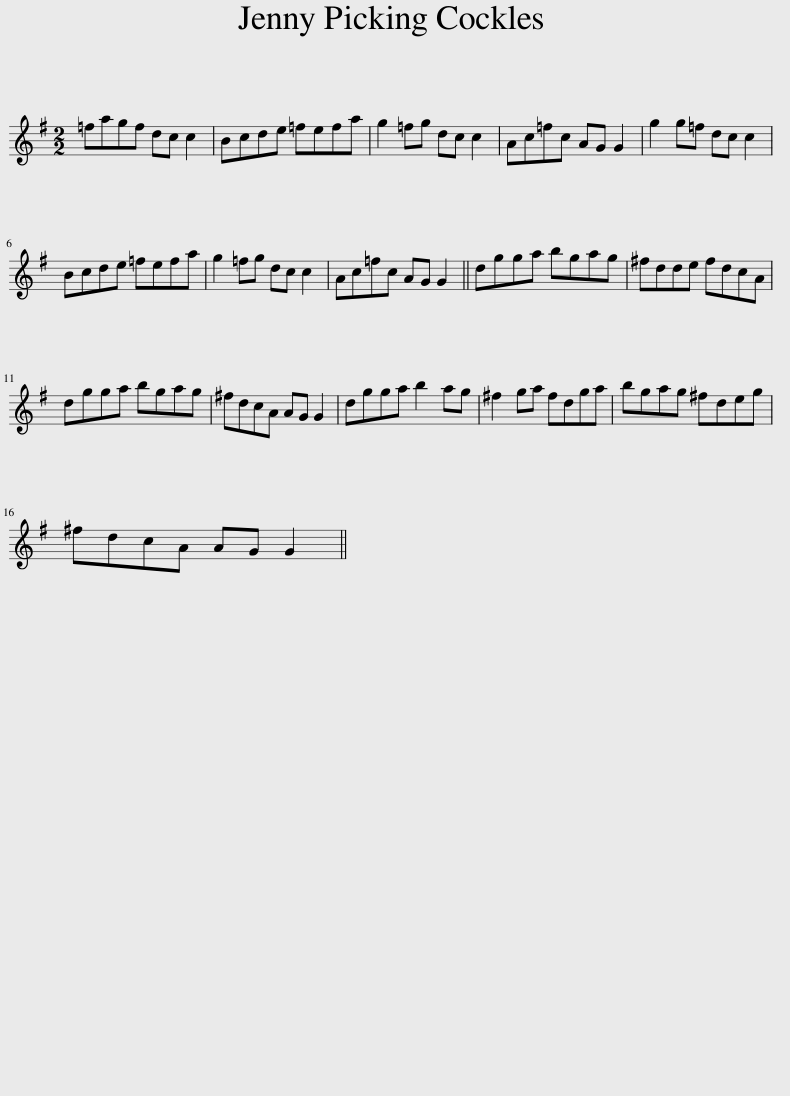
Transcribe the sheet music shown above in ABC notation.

X:1
L:1/8
M:2/2
I:linebreak $
K:G
V:1 treble
V:1
 =fagf dc c2 | Bcde =fefa | g2 =fg dc c2 | Ac=fc AG G2 | g2 g=f dc c2 |$ %5
 Bcde =fefa | g2 =fg dc c2 | Ac=fc AG G2 || dgga bgag | ^fdde fdcA |$ %10
 dgga bgag | ^fdcA AG G2 | dgga b2 ag | ^f2 ga fdga | bgag ^fdeg |$ %15
 ^fdcA AG G2 || %16
